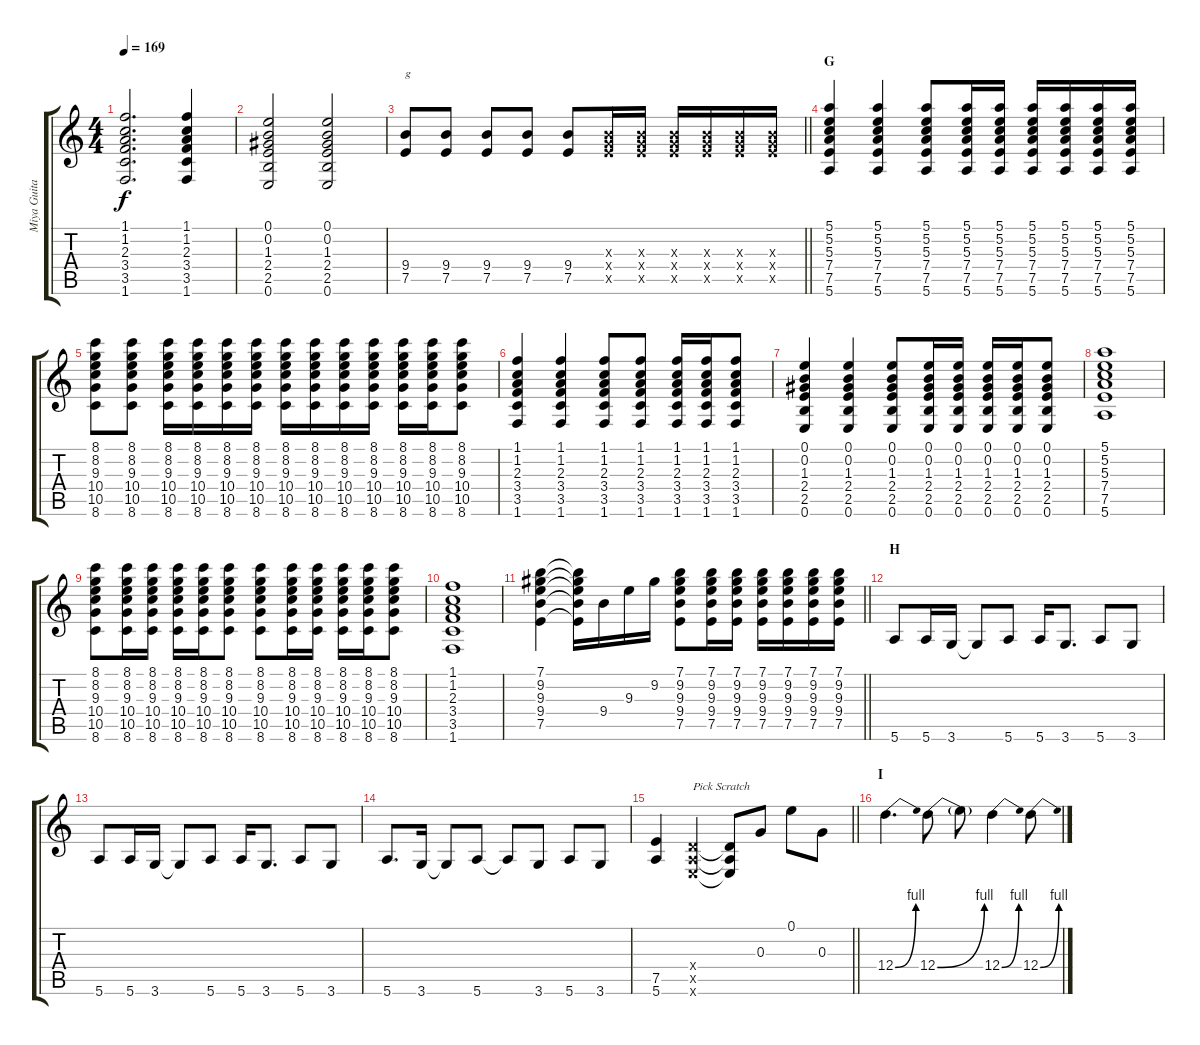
\track ("Miya Guitar" "Miya Guita") {instrument distortionguitar}
\staff {score tabs}
\tuning (E4 B3 G3 D3 A2 E2) {hide}
\ts (4 4)
\tempo 169
\clef g2
\ks c
(1.1 1.2 2.3 3.4 3.5 1.6).2{d dy f} (1.1 1.2 2.3 3.4 3.5 1.6).4 |
(0.1 0.2 1.3 2.4 2.5 0.6).2 (0.1 0.2 1.3 2.4 2.5 0.6).2 |
\barLineRight lightlight
(9.4 7.5).8{txt "g"} (9.4 7.5).8 (9.4 7.5).8 (9.4 7.5).8 (9.4 7.5).8 (0.3{x} 9.4{x} 7.5{x}).16 (0.3{x} 9.4{x} 7.5{x}).16 (0.3{x} 9.4{x} 7.5{x}).16 (0.3{x} 9.4{x} 7.5{x}).16 (0.3{x} 9.4{x} 7.5{x}).16 (0.3{x} 9.4{x} 7.5{x}).16 |
\section ("" "G")
(5.1 5.2 5.3 7.4 7.5 5.6).4 (5.1 5.2 5.3 7.4 7.5 5.6).4 (5.1 5.2 5.3 7.4 7.5 5.6).8 (5.1 5.2 5.3 7.4 7.5 5.6).16 (5.1 5.2 5.3 7.4 7.5 5.6).16 (5.1 5.2 5.3 7.4 7.5 5.6).16 (5.1 5.2 5.3 7.4 7.5 5.6).16 (5.1 5.2 5.3 7.4 7.5 5.6).16 (5.1 5.2 5.3 7.4 7.5 5.6).16 |
(8.1 8.2 9.3 10.4 10.5 8.6).8 (8.1 8.2 9.3 10.4 10.5 8.6).8 (8.1 8.2 9.3 10.4 10.5 8.6).16 (8.1 8.2 9.3 10.4 10.5 8.6).16 (8.1 8.2 9.3 10.4 10.5 8.6).16 (8.1 8.2 9.3 10.4 10.5 8.6).16 (8.1 8.2 9.3 10.4 10.5 8.6).16 (8.1 8.2 9.3 10.4 10.5 8.6).16 (8.1 8.2 9.3 10.4 10.5 8.6).16 (8.1 8.2 9.3 10.4 10.5 8.6).16 (8.1 8.2 9.3 10.4 10.5 8.6).16 (8.1 8.2 9.3 10.4 10.5 8.6).16 (8.1 8.2 9.3 10.4 10.5 8.6).8 |
(1.1 1.2 2.3 3.4 3.5 1.6).4 (1.1 1.2 2.3 3.4 3.5 1.6).4 (1.1 1.2 2.3 3.4 3.5 1.6).8 (1.1 1.2 2.3 3.4 3.5 1.6).8 (1.1 1.2 2.3 3.4 3.5 1.6).16 (1.1 1.2 2.3 3.4 3.5 1.6).16 (1.1 1.2 2.3 3.4 3.5 1.6).8 |
(0.1 0.2 1.3 2.4 2.5 0.6).4 (0.1 0.2 1.3 2.4 2.5 0.6).4 (0.1 0.2 1.3 2.4 2.5 0.6).8 (0.1 0.2 1.3 2.4 2.5 0.6).16 (0.1 0.2 1.3 2.4 2.5 0.6).16 (0.1 0.2 1.3 2.4 2.5 0.6).16 (0.1 0.2 1.3 2.4 2.5 0.6).16 (0.1 0.2 1.3 2.4 2.5 0.6).8 |
(5.1 5.2 5.3 7.4 7.5 5.6).1 |
(8.1 8.2 9.3 10.4 10.5 8.6).8 (8.1 8.2 9.3 10.4 10.5 8.6).16 (8.1 8.2 9.3 10.4 10.5 8.6).16 (8.1 8.2 9.3 10.4 10.5 8.6).16 (8.1 8.2 9.3 10.4 10.5 8.6).16 (8.1 8.2 9.3 10.4 10.5 8.6).8 (8.1 8.2 9.3 10.4 10.5 8.6).8 (8.1 8.2 9.3 10.4 10.5 8.6).16 (8.1 8.2 9.3 10.4 10.5 8.6).16 (8.1 8.2 9.3 10.4 10.5 8.6).16 (8.1 8.2 9.3 10.4 10.5 8.6).16 (8.1 8.2 9.3 10.4 10.5 8.6).8 |
(1.1 1.2 2.3 3.4 3.5 1.6).1 |
\barLineRight lightlight
(7.1 9.2 9.3 9.4 7.5).4 (7.1{t} 9.2{t} 9.3{t} 9.4{t} 7.5{t}).16 9.4.16 9.3.16 9.2.16 (7.1 9.2 9.3 9.4 7.5).8 (7.1 9.2 9.3 9.4 7.5).16 (7.1 9.2 9.3 9.4 7.5).16 (7.1 9.2 9.3 9.4 7.5).16 (7.1 9.2 9.3 9.4 7.5).16 (7.1 9.2 9.3 9.4 7.5).16 (7.1 9.2 9.3 9.4 7.5).16 |
\section ("" "H")
5.6.8 5.6.16 3.6.16 3.6{t}.8 5.6.8 5.6.16 3.6.8{d} 5.6.8 3.6.8 |
5.6.8 5.6.16 3.6.16 3.6{t}.8 5.6.8 5.6.16 3.6.8{d} 5.6.8 3.6.8 |
5.6.8{d} 3.6.16 3.6{t}.8 5.6.8 5.6{t}.8 3.6.8 5.6.8 3.6.8 |
\barLineRight lightlight
(7.5 5.6).4 (0.4{x} 0.5{x} 0.6{x}).4{txt "Pick Scratch"} (0.4{t} 0.5{t} 0.6{t}).8 0.3.8 0.1.8 0.3.8 |
\section ("" "I")
12.4{be (bend 0 0 60 4)}.4{d volume 16} 12.4{be (bend 0 0 60 4)}.8 12.4{t}.8 12.4{be (bend 0 0 60 4)}.4 12.4{be (bend 0 0 60 4)}.8
